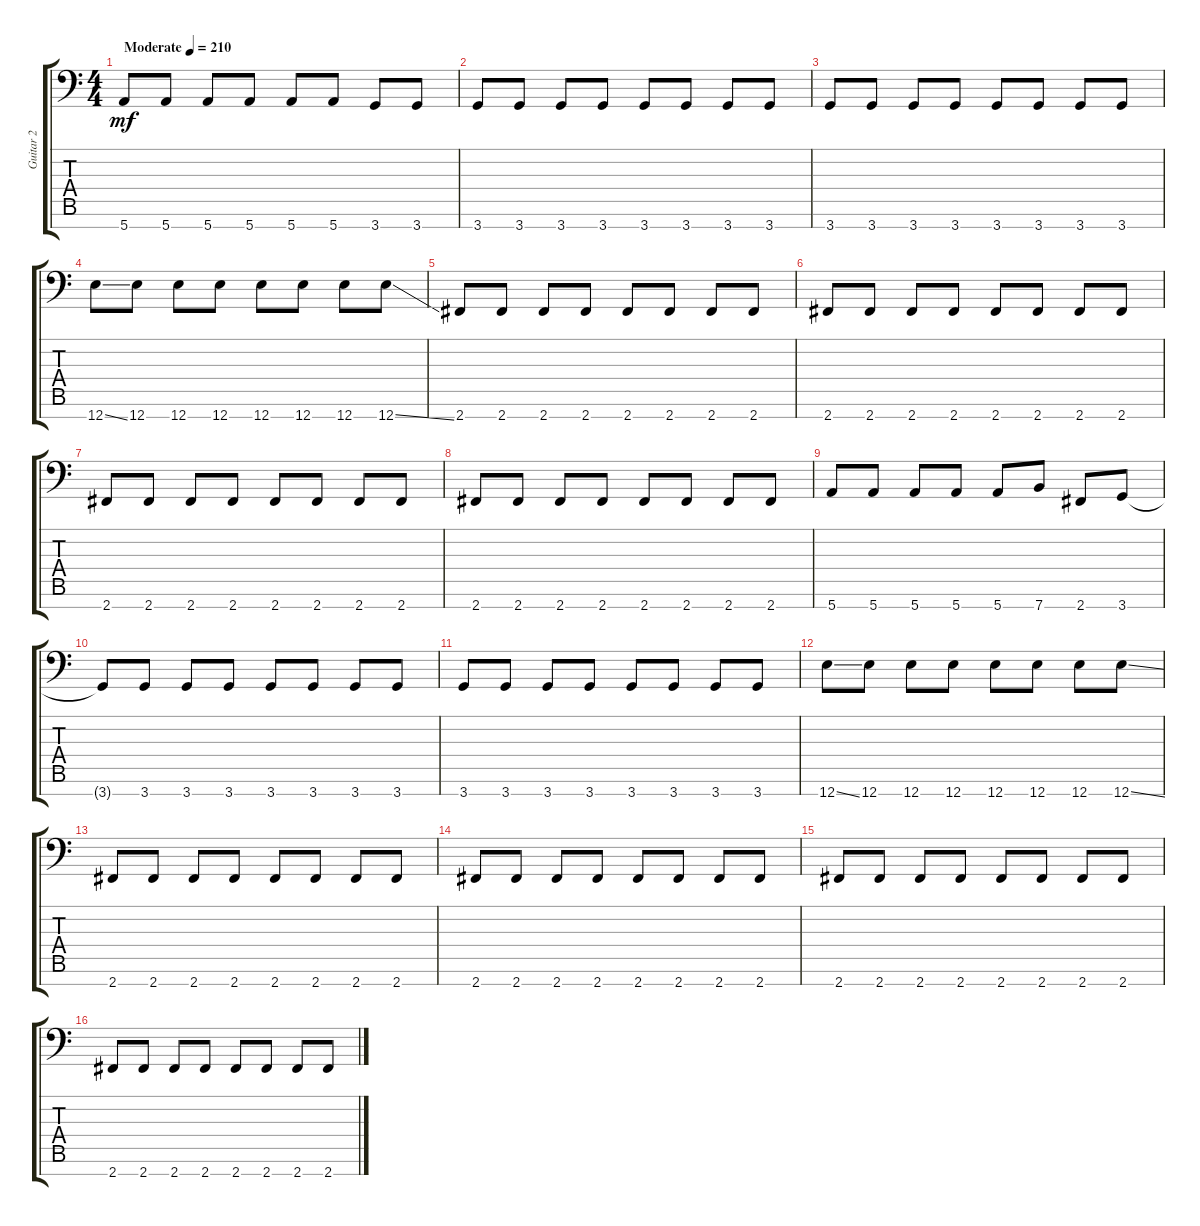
\track ("Guitar 2" "Guitar 2") {instrument overdrivenguitar}
\staff {score tabs}
\tuning (Db4 Ab3 Eb3 B2 Gb2 Db2 E1) {hide}
\ts (4 4)
\tempo (210 "Moderate")
\clef f4
\ks c
5.7.8{dy mf instrument overdrivenguitar} 5.7.8 5.7.8 5.7.8 5.7.8 5.7.8 3.7.8 3.7.8 |
3.7.8 3.7.8 3.7.8 3.7.8 3.7.8 3.7.8 3.7.8 3.7.8 |
3.7.8 3.7.8 3.7.8 3.7.8 3.7.8 3.7.8 3.7.8 3.7.8 |
12.7{ss}.8 12.7.8 12.7.8 12.7.8 12.7.8 12.7.8 12.7.8 12.7{ss}.8 |
2.7.8 2.7.8 2.7.8 2.7.8 2.7.8 2.7.8 2.7.8 2.7.8 |
2.7.8 2.7.8 2.7.8 2.7.8 2.7.8 2.7.8 2.7.8 2.7.8 |
2.7.8 2.7.8 2.7.8 2.7.8 2.7.8 2.7.8 2.7.8 2.7.8 |
2.7.8 2.7.8 2.7.8 2.7.8 2.7.8 2.7.8 2.7.8 2.7.8 |
5.7.8 5.7.8 5.7.8 5.7.8 5.7.8 7.7.8 2.7.8 3.7.8 |
3.7{t}.8 3.7.8 3.7.8 3.7.8 3.7.8 3.7.8 3.7.8 3.7.8 |
3.7.8 3.7.8 3.7.8 3.7.8 3.7.8 3.7.8 3.7.8 3.7.8 |
12.7{ss}.8 12.7.8 12.7.8 12.7.8 12.7.8 12.7.8 12.7.8 12.7{ss}.8 |
2.7.8 2.7.8 2.7.8 2.7.8 2.7.8 2.7.8 2.7.8 2.7.8 |
2.7.8 2.7.8 2.7.8 2.7.8 2.7.8 2.7.8 2.7.8 2.7.8 |
2.7.8 2.7.8 2.7.8 2.7.8 2.7.8 2.7.8 2.7.8 2.7.8 |
2.7.8 2.7.8 2.7.8 2.7.8 2.7.8 2.7.8 2.7.8 2.7.8
